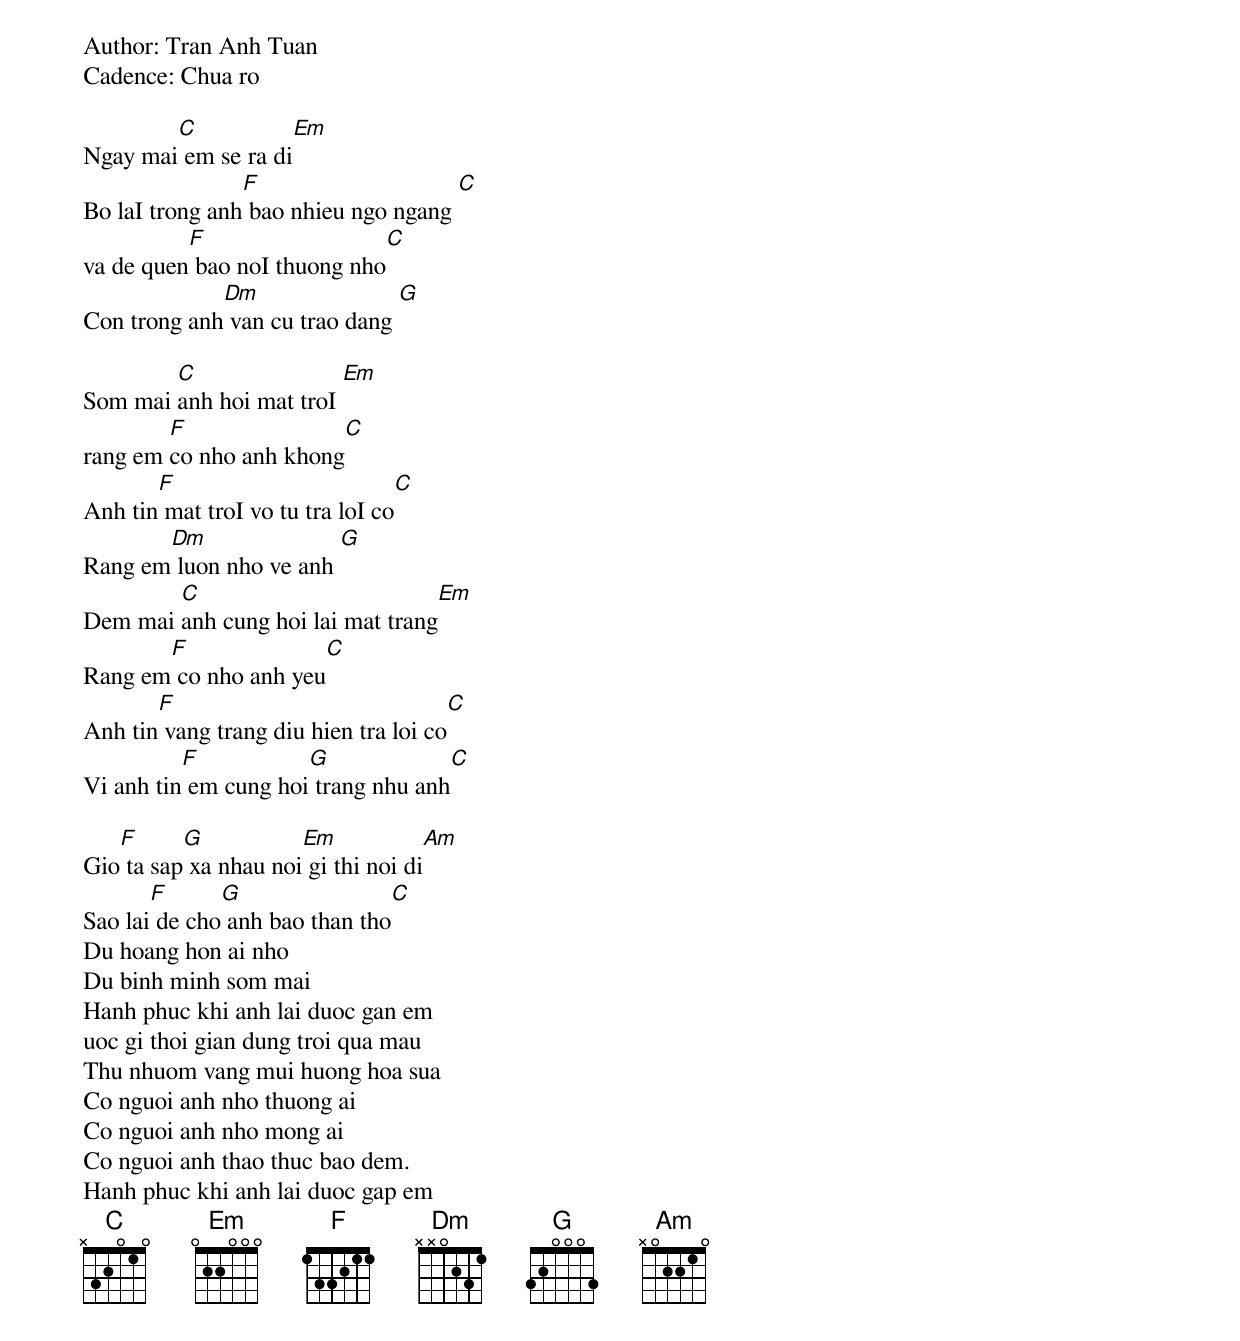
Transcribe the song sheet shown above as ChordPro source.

Author: Tran Anh Tuan
Cadence: Chua ro

Ngay mai[C] em se ra di[Em]
Bo laI trong anh[F] bao nhieu ngo ngang [C]
va de quen[F] bao noI thuong nho[C]
Con trong anh[Dm] van cu trao dang [G]

Som mai [C]anh hoi mat troI [Em]
rang em [F]co nho anh khong[C]
Anh tin[F] mat troI vo tu tra loI co[C]
Rang em[Dm] luon nho ve anh [G]
Dem mai [C]anh cung hoi lai mat trang[Em]
Rang em[F] co nho anh yeu[C]
Anh tin[F] vang trang diu hien tra loi co[C]
Vi anh tin[F] em cung hoi[G] trang nhu anh[C]

Gio[F] ta sap[G] xa nhau noi[Em] gi thi noi di[Am]
Sao lai[F] de cho[G] anh bao than tho[C]
Du hoang hon ai nho
Du binh minh som mai
Hanh phuc khi anh lai duoc gan em
uoc gi thoi gian dung troi qua mau
Thu nhuom vang mui huong hoa sua
Co nguoi anh nho thuong ai
Co nguoi anh nho mong ai
Co nguoi anh thao thuc bao dem.
Hanh phuc khi anh lai duoc gap em
